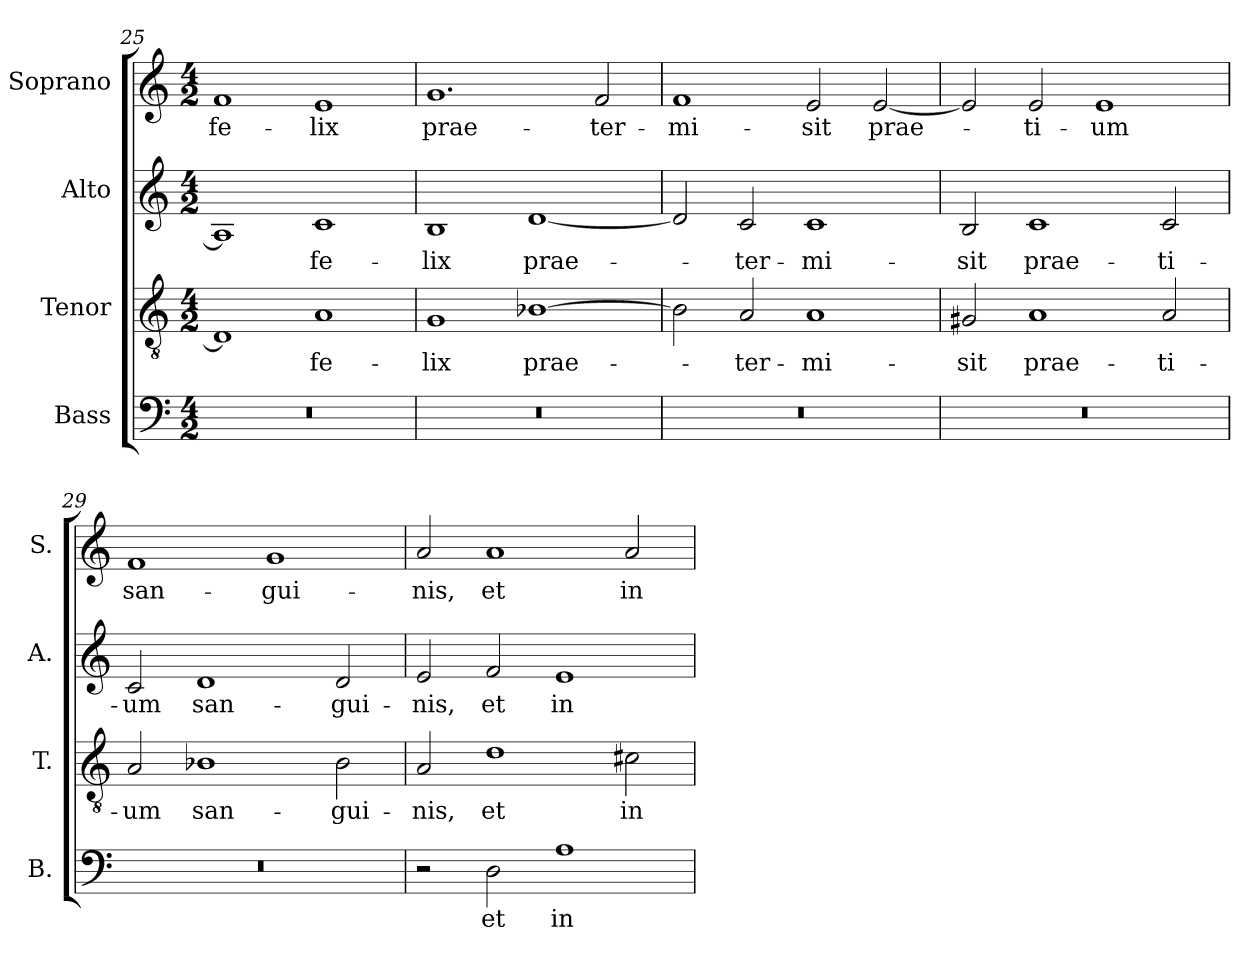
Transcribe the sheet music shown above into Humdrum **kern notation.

**kern	**text	**kern	**text	**kern	**text	**kern	**text
*part4	*part4	*part3	*part3	*part2	*part2	*part1	*part1
*staff4	*staff4	*staff3	*staff3	*staff2	*staff2	*staff1	*staff1
*I"Bass	*	*I"Tenor	*	*I"Alto	*	*I"Soprano	*
*I'B.	*	*I'T.	*	*I'A.	*	*I'S.	*
*clefF4	*	*clefGv2	*	*clefG2	*	*clefG2	*
*	*	*ITrd7c12	*	*	*	*	*
*k[]	*	*k[]	*	*k[]	*	*k[]	*
*C:	*	*C:	*	*C:	*	*C:	*
*M4/2	*	*M4/2	*	*M4/2	*	*M4/2	*
=25	=25	=25	=25	=25	=25	=25	=25
!LO:N:vis=1	!	!	!	!	!	!	!
!	!	!	!	!	!	!	!LO:LY:b:color=#000000
0r	.	1DDi]	.	1Ai]	.	1fi	-fe-
!	!	!	!LO:LY:b:color=#000000	!	!	!	!
!	!	!	!	!	!LO:LY:b:color=#000000	!	!
!	!	!	!	!	!	!	!LO:LY:b:color=#000000
.	.	1AAi	-fe-	1ci	-fe-	1ei	-lix
=26	=26	=26	=26	=26	=26	=26	=26
!LO:N:vis=1	!	!	!	!	!	!	!
!	!	!	!LO:LY:b:color=#000000	!	!	!	!
!	!	!	!	!	!LO:LY:b:color=#000000	!	!
!	!	!	!	!	!	!	!LO:LY:b:color=#000000
0r	.	1GGi	-lix	1Bi	-lix	1.gi	prae-
!	!	!	!LO:LY:b:color=#000000	!	!	!	!
!	!	!	!	!	!LO:LY:b:color=#000000	!	!
.	.	[1BB-Xi	prae-	[1di	prae-	.	.
!	!	!	!	!	!	!	!LO:LY:b:color=#000000
.	.	.	.	.	.	2fi/	-ter-
=27	=27	=27	=27	=27	=27	=27	=27
!LO:N:vis=1	!	!	!	!	!	!	!
!	!	!	!	!	!	!	!LO:LY:b:color=#000000
0r	.	2BB-i\]	.	2di/]	.	1fi	-mi-
!	!	!	!LO:LY:b:color=#000000	!	!	!	!
!	!	!	!	!	!LO:LY:b:color=#000000	!	!
.	.	2AAi/	-ter-	2ci/	-ter-	.	.
!	!	!	!LO:LY:b:color=#000000	!	!	!	!
!	!	!	!	!	!LO:LY:b:color=#000000	!	!
!	!	!	!	!	!	!	!LO:LY:b:color=#000000
.	.	1AAi	-mi-	1ci	-mi-	2ei/	-sit
!	!	!	!	!	!	!	!LO:LY:b:color=#000000
.	.	.	.	.	.	[2ei/	prae-
=28	=28	=28	=28	=28	=28	=28	=28
!LO:N:vis=1	!	!	!	!	!	!	!
!	!	!	!LO:LY:b:color=#000000	!	!	!	!
!	!	!	!	!	!LO:LY:b:color=#000000	!	!
0r	.	2GG#Xi/	-sit	2Bi/	-sit	2ei/]	.
!	!	!	!LO:LY:b:color=#000000	!	!	!	!
!	!	!	!	!	!LO:LY:b:color=#000000	!	!
!	!	!	!	!	!	!	!LO:LY:b:color=#000000
.	.	1AAi	prae-	1ci	prae-	2ei/	-ti-
!	!	!	!	!	!	!	!LO:LY:b:color=#000000
.	.	.	.	.	.	1ei	-um
!	!	!	!LO:LY:b:color=#000000	!	!	!	!
!	!	!	!	!	!LO:LY:b:color=#000000	!	!
.	.	2AAi/	-ti-	2ci/	-ti-	.	.
=29	=29	=29	=29	=29	=29	=29	=29
!LO:N:vis=1	!	!	!	!	!	!	!
!	!	!	!LO:LY:b:color=#000000	!	!	!	!
!	!	!	!	!	!LO:LY:b:color=#000000	!	!
!	!	!	!	!	!	!	!LO:LY:b:color=#000000
0r	.	2AAi/	-um	2ci/	-um	1fi	san-
!	!	!	!LO:LY:b:color=#000000	!	!	!	!
!	!	!	!	!	!LO:LY:b:color=#000000	!	!
.	.	1BB-Xi	san-	1di	san-	.	.
!	!	!	!	!	!	!	!LO:LY:b:color=#000000
.	.	.	.	.	.	1gi	-gui-
!	!	!	!LO:LY:b:color=#000000	!	!	!	!
!	!	!	!	!	!LO:LY:b:color=#000000	!	!
.	.	2BB-i\	-gui-	2di/	-gui-	.	.
!!LO:LB:g=z
=30	=30	=30	=30	=30	=30	=30	=30
!	!	!	!LO:LY:b:color=#000000	!	!	!	!
!	!	!	!	!	!LO:LY:b:color=#000000	!	!
!	!	!	!	!	!	!	!LO:LY:b:color=#000000
2r	.	2AAi/	-nis,	2ei/	-nis,	2ai/	-nis,
!	!LO:LY:b:color=#000000	!	!	!	!	!	!
!	!	!	!LO:LY:b:color=#000000	!	!	!	!
!	!	!	!	!	!LO:LY:b:color=#000000	!	!
!	!	!	!	!	!	!	!LO:LY:b:color=#000000
2Di\	et	1Di	et	2fi/	et	1ai	et
!	!LO:LY:b:color=#000000	!	!	!	!	!	!
!	!	!	!	!	!LO:LY:b:color=#000000	!	!
1Ai	in	.	.	1ei	in	.	.
!	!	!	!LO:LY:b:color=#000000	!	!	!	!
!	!	!	!	!	!	!	!LO:LY:b:color=#000000
.	.	2C#Xi\	in	.	.	2ai/	in
=	=	=	=	=	=	=	=
*-	*-	*-	*-	*-	*-	*-	*-
